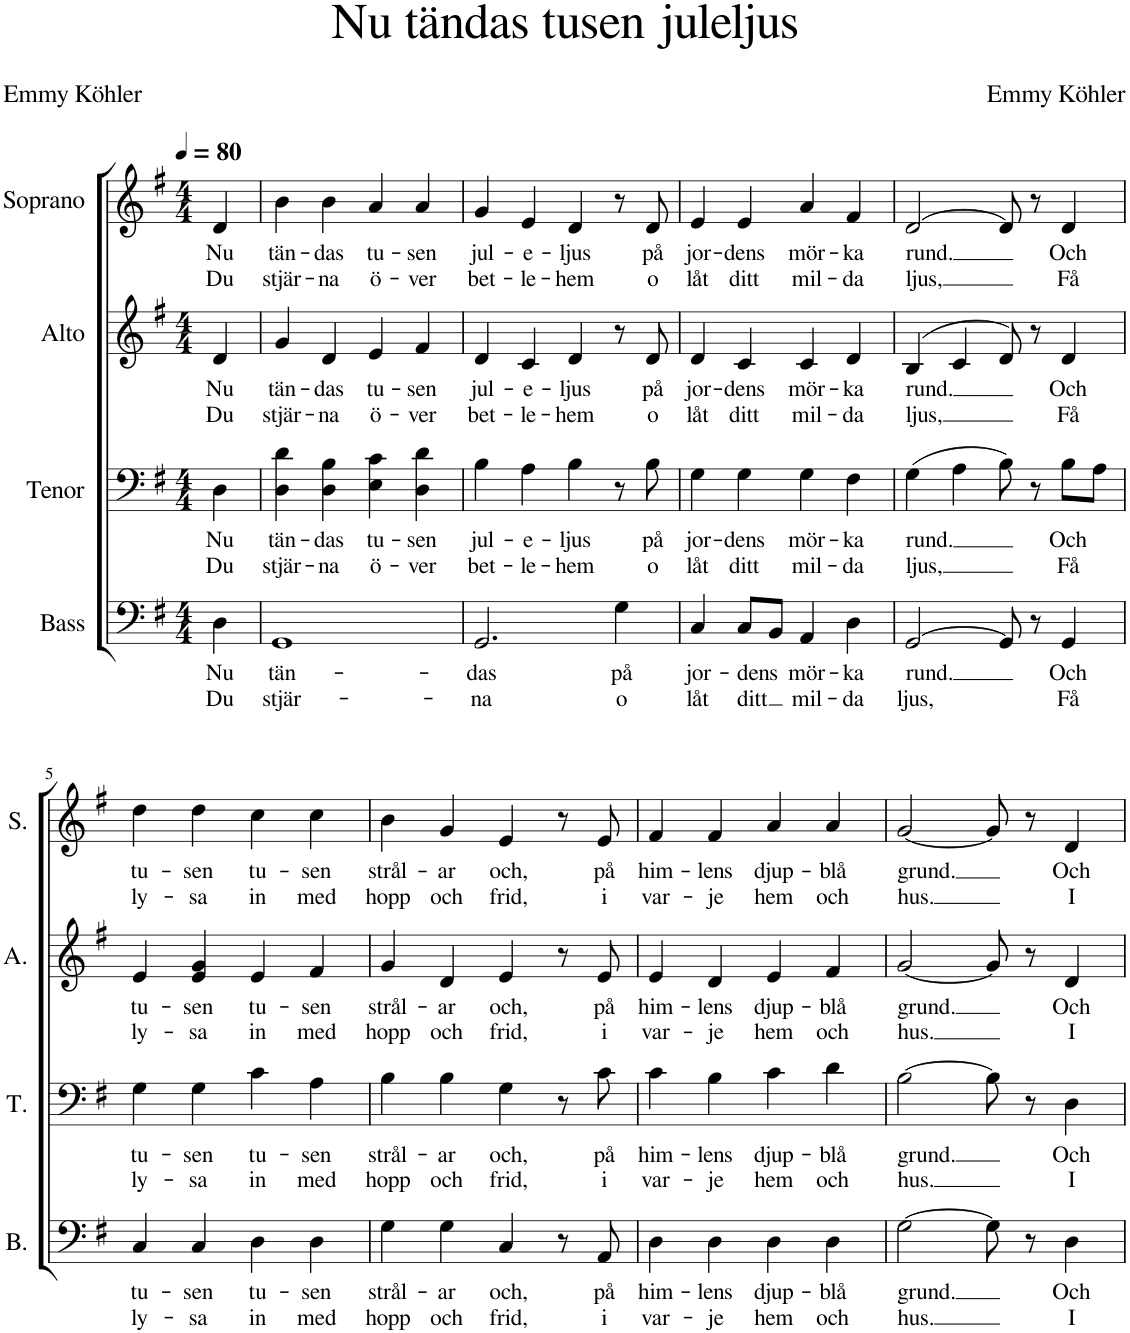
**kern	**text	**text	**kern	**text	**text	**kern	**text	**text	**kern	**text	**text
*part4	*part4	*part4	*part3	*part3	*part3	*part2	*part2	*part2	*part1	*part1	*part1
*staff4	*staff4	*staff4	*staff3	*staff3	*staff3	*staff2	*staff2	*staff2	*staff1	*staff1	*staff1
*I"Bass	*	*	*I"Tenor	*	*	*I"Alto	*	*	*I"Soprano	*	*
*I'B.	*	*	*I'T.	*	*	*I'A.	*	*	*I'S.	*	*
*clefF4	*	*	*clefF4	*	*	*clefG2	*	*	*clefG2	*	*
*k[f#]	*	*	*k[f#]	*	*	*k[f#]	*	*	*k[f#]	*	*
*M4/4	*	*	*M4/4	*	*	*M4/4	*	*	*M4/4	*	*
*MM80	*	*	*MM80	*	*	*MM80	*	*	*MM80	*	*
=	=	=	=	=	=	=	=	=	=	=	=
!	!LO:LY:b	!LO:LY:b	!	!LO:LY:b	!LO:LY:b	!	!LO:LY:b	!LO:LY:b	!	!LO:LY:b	!LO:LY:b
4D\	Nu	Du	4D\	Nu	Du	4d/	Nu	Du	4d/	Nu	Du
=1	=1	=1	=1	=1	=1	=1	=1	=1	=1	=1	=1
!	!LO:LY:b	!LO:LY:b	!	!LO:LY:b	!LO:LY:b	!	!LO:LY:b	!LO:LY:b	!	!LO:LY:b	!LO:LY:b
1GG	tän-	stjär-	4D\ 4d\	tän-	stjär-	4g/	tän-	stjär-	4b\	tän-	stjär-
!	!	!	!	!LO:LY:b	!LO:LY:b	!	!LO:LY:b	!LO:LY:b	!	!LO:LY:b	!LO:LY:b
.	.	.	4D\ 4B\	-das	-na	4d/	-das	-na	4b\	-das	-na
!	!	!	!	!LO:LY:b	!LO:LY:b	!	!LO:LY:b	!LO:LY:b	!	!LO:LY:b	!LO:LY:b
.	.	.	4E\ 4c\	tu-	ö-	4e/	tu-	ö-	4a/	tu-	ö-
!	!	!	!	!LO:LY:b	!LO:LY:b	!	!LO:LY:b	!LO:LY:b	!	!LO:LY:b	!LO:LY:b
.	.	.	4D\ 4d\	-sen	-ver	4f#/	-sen	-ver	4a/	-sen	-ver
=2	=2	=2	=2	=2	=2	=2	=2	=2	=2	=2	=2
!	!LO:LY:b	!LO:LY:b	!	!LO:LY:b	!LO:LY:b	!	!LO:LY:b	!LO:LY:b	!	!LO:LY:b	!LO:LY:b
2.GG/	-das	-na	4B\	jul-	bet-	4d/	jul-	bet-	4g/	jul-	bet-
!	!	!	!	!LO:LY:b	!LO:LY:b	!	!LO:LY:b	!LO:LY:b	!	!LO:LY:b	!LO:LY:b
.	.	.	4A\	-e-	-le-	4c/	-e-	-le-	4e/	-e-	-le-
!	!	!	!	!LO:LY:b	!LO:LY:b	!	!LO:LY:b	!LO:LY:b	!	!LO:LY:b	!LO:LY:b
.	.	.	4B\	-ljus	-hem	4d/	-ljus	-hem	4d/	-ljus	-hem
!	!LO:LY:b	!LO:LY:b	!	!	!	!	!	!	!	!	!
4G\	på	o	8r	.	.	8r	.	.	8r	.	.
!	!	!	!	!LO:LY:b	!LO:LY:b	!	!LO:LY:b	!LO:LY:b	!	!LO:LY:b	!LO:LY:b
.	.	.	8B\	på	o	8d/	på	o	8d/	på	o
=3	=3	=3	=3	=3	=3	=3	=3	=3	=3	=3	=3
!	!LO:LY:b	!LO:LY:b	!	!LO:LY:b	!LO:LY:b	!	!LO:LY:b	!LO:LY:b	!	!LO:LY:b	!LO:LY:b
4C/	jor-	låt	4G\	jor-	låt	4d/	jor-	låt	4e/	jor-	låt
!	!LO:LY:b	!LO:LY:b	!	!LO:LY:b	!LO:LY:b	!	!LO:LY:b	!LO:LY:b	!	!LO:LY:b	!LO:LY:b
8C/L	-dens	ditt	4G\	-dens	ditt	4c/	-dens	ditt	4e/	-dens	ditt
8BB/J	.	.	.	.	.	.	.	.	.	.	.
!	!LO:LY:b	!LO:LY:b	!	!LO:LY:b	!LO:LY:b	!	!LO:LY:b	!LO:LY:b	!	!LO:LY:b	!LO:LY:b
4AA/	mör-	mil-	4G\	mör-	mil-	4c/	mör-	mil-	4a/	mör-	mil-
!	!LO:LY:b	!LO:LY:b	!	!LO:LY:b	!LO:LY:b	!	!LO:LY:b	!LO:LY:b	!	!LO:LY:b	!LO:LY:b
4D\	-ka	-da	4F#\	-ka	-da	4d/	-ka	-da	4f#/	-ka	-da
=4	=4	=4	=4	=4	=4	=4	=4	=4	=4	=4	=4
!	!LO:LY:b	!LO:LY:b	!	!LO:LY:b	!LO:LY:b	!	!LO:LY:b	!LO:LY:b	!	!LO:LY:b	!LO:LY:b
[>2GG/	rund.	ljus,	(4G\	rund.	ljus,	(>4B/	rund.	ljus,	[>2d/	rund.	ljus,
.	.	.	4A\	.	.	4c/	.	.	.	.	.
8GG/]	.	.	8B\)	.	.	8d/)	.	.	8d/]	.	.
8r	.	.	8r	.	.	8r	.	.	8r	.	.
!	!LO:LY:b	!LO:LY:b	!	!LO:LY:b	!LO:LY:b	!	!LO:LY:b	!LO:LY:b	!	!LO:LY:b	!LO:LY:b
4GG/	Och	Få	8B\L	Och	Få	4d/	Och	Få	4d/	Och	Få
.	.	.	8A\J	.	.	.	.	.	.	.	.
!!LO:LB:g=z
=5	=5	=5	=5	=5	=5	=5	=5	=5	=5	=5	=5
!	!LO:LY:b	!LO:LY:b	!	!LO:LY:b	!LO:LY:b	!	!LO:LY:b	!LO:LY:b	!	!LO:LY:b	!LO:LY:b
4C/	tu-	ly-	4G\	tu-	ly-	4e/	tu-	ly-	4dd\	tu-	ly-
!	!LO:LY:b	!LO:LY:b	!	!LO:LY:b	!LO:LY:b	!	!LO:LY:b	!LO:LY:b	!	!LO:LY:b	!LO:LY:b
4C/	-sen	-sa	4G\	-sen	-sa	4e/ 4g/	-sen	-sa	4dd\	-sen	-sa
!	!LO:LY:b	!LO:LY:b	!	!LO:LY:b	!LO:LY:b	!	!LO:LY:b	!LO:LY:b	!	!LO:LY:b	!LO:LY:b
4D\	tu-	in	4c\	tu-	in	4e/	tu-	in	4cc\	tu-	in
!	!LO:LY:b	!LO:LY:b	!	!LO:LY:b	!LO:LY:b	!	!LO:LY:b	!LO:LY:b	!	!LO:LY:b	!LO:LY:b
4D\	-sen	med	4A\	-sen	med	4f#/	-sen	med	4cc\	-sen	med
=6	=6	=6	=6	=6	=6	=6	=6	=6	=6	=6	=6
!	!LO:LY:b	!LO:LY:b	!	!LO:LY:b	!LO:LY:b	!	!LO:LY:b	!LO:LY:b	!	!LO:LY:b	!LO:LY:b
4G\	strål-	hopp	4B\	strål-	hopp	4g/	strål-	hopp	4b\	strål-	hopp
!	!LO:LY:b	!LO:LY:b	!	!LO:LY:b	!LO:LY:b	!	!LO:LY:b	!LO:LY:b	!	!LO:LY:b	!LO:LY:b
4G\	-ar	och	4B\	-ar	och	4d/	-ar	och	4g/	-ar	och
!	!LO:LY:b	!LO:LY:b	!	!LO:LY:b	!LO:LY:b	!	!LO:LY:b	!LO:LY:b	!	!LO:LY:b	!LO:LY:b
4C/	och,	frid,	4G\	och,	frid,	4e/	och,	frid,	4e/	och,	frid,
8r	.	.	8r	.	.	8r	.	.	8r	.	.
!	!LO:LY:b	!LO:LY:b	!	!LO:LY:b	!LO:LY:b	!	!LO:LY:b	!LO:LY:b	!	!LO:LY:b	!LO:LY:b
8AA/	på	i	8c\	på	i	8e/	på	i	8e/	på	i
=7	=7	=7	=7	=7	=7	=7	=7	=7	=7	=7	=7
!	!LO:LY:b	!LO:LY:b	!	!LO:LY:b	!LO:LY:b	!	!LO:LY:b	!LO:LY:b	!	!LO:LY:b	!LO:LY:b
4D\	him-	var-	4c\	him-	var-	4e/	him-	var-	4f#/	him-	var-
!	!LO:LY:b	!LO:LY:b	!	!LO:LY:b	!LO:LY:b	!	!LO:LY:b	!LO:LY:b	!	!LO:LY:b	!LO:LY:b
4D\	-lens	-je	4B\	-lens	-je	4d/	-lens	-je	4f#/	-lens	-je
!	!LO:LY:b	!LO:LY:b	!	!LO:LY:b	!LO:LY:b	!	!LO:LY:b	!LO:LY:b	!	!LO:LY:b	!LO:LY:b
4D\	djup-	hem	4c\	djup-	hem	4e/	djup-	hem	4a/	djup-	hem
!	!LO:LY:b	!LO:LY:b	!	!LO:LY:b	!LO:LY:b	!	!LO:LY:b	!LO:LY:b	!	!LO:LY:b	!LO:LY:b
4D\	-blå	och	4d\	-blå	och	4f#/	-blå	och	4a/	-blå	och
=8	=8	=8	=8	=8	=8	=8	=8	=8	=8	=8	=8
!	!LO:LY:b	!LO:LY:b	!	!LO:LY:b	!LO:LY:b	!	!LO:LY:b	!LO:LY:b	!	!LO:LY:b	!LO:LY:b
[2G\	grund.	hus.	[2B\	grund.	hus.	[2g/	grund.	hus.	[2g/	grund.	hus.
8G\]	.	.	8B\]	.	.	8g/]	.	.	8g/]	.	.
8r	.	.	8r	.	.	8r	.	.	8r	.	.
!	!LO:LY:b	!LO:LY:b	!	!LO:LY:b	!LO:LY:b	!	!LO:LY:b	!LO:LY:b	!	!LO:LY:b	!LO:LY:b
4D\	Och	I	4D\	Och	I	4d/	Och	I	4d/	Och	I
=	=	=	=	=	=	=	=	=	=	=	=
*-	*-	*-	*-	*-	*-	*-	*-	*-	*-	*-	*-
